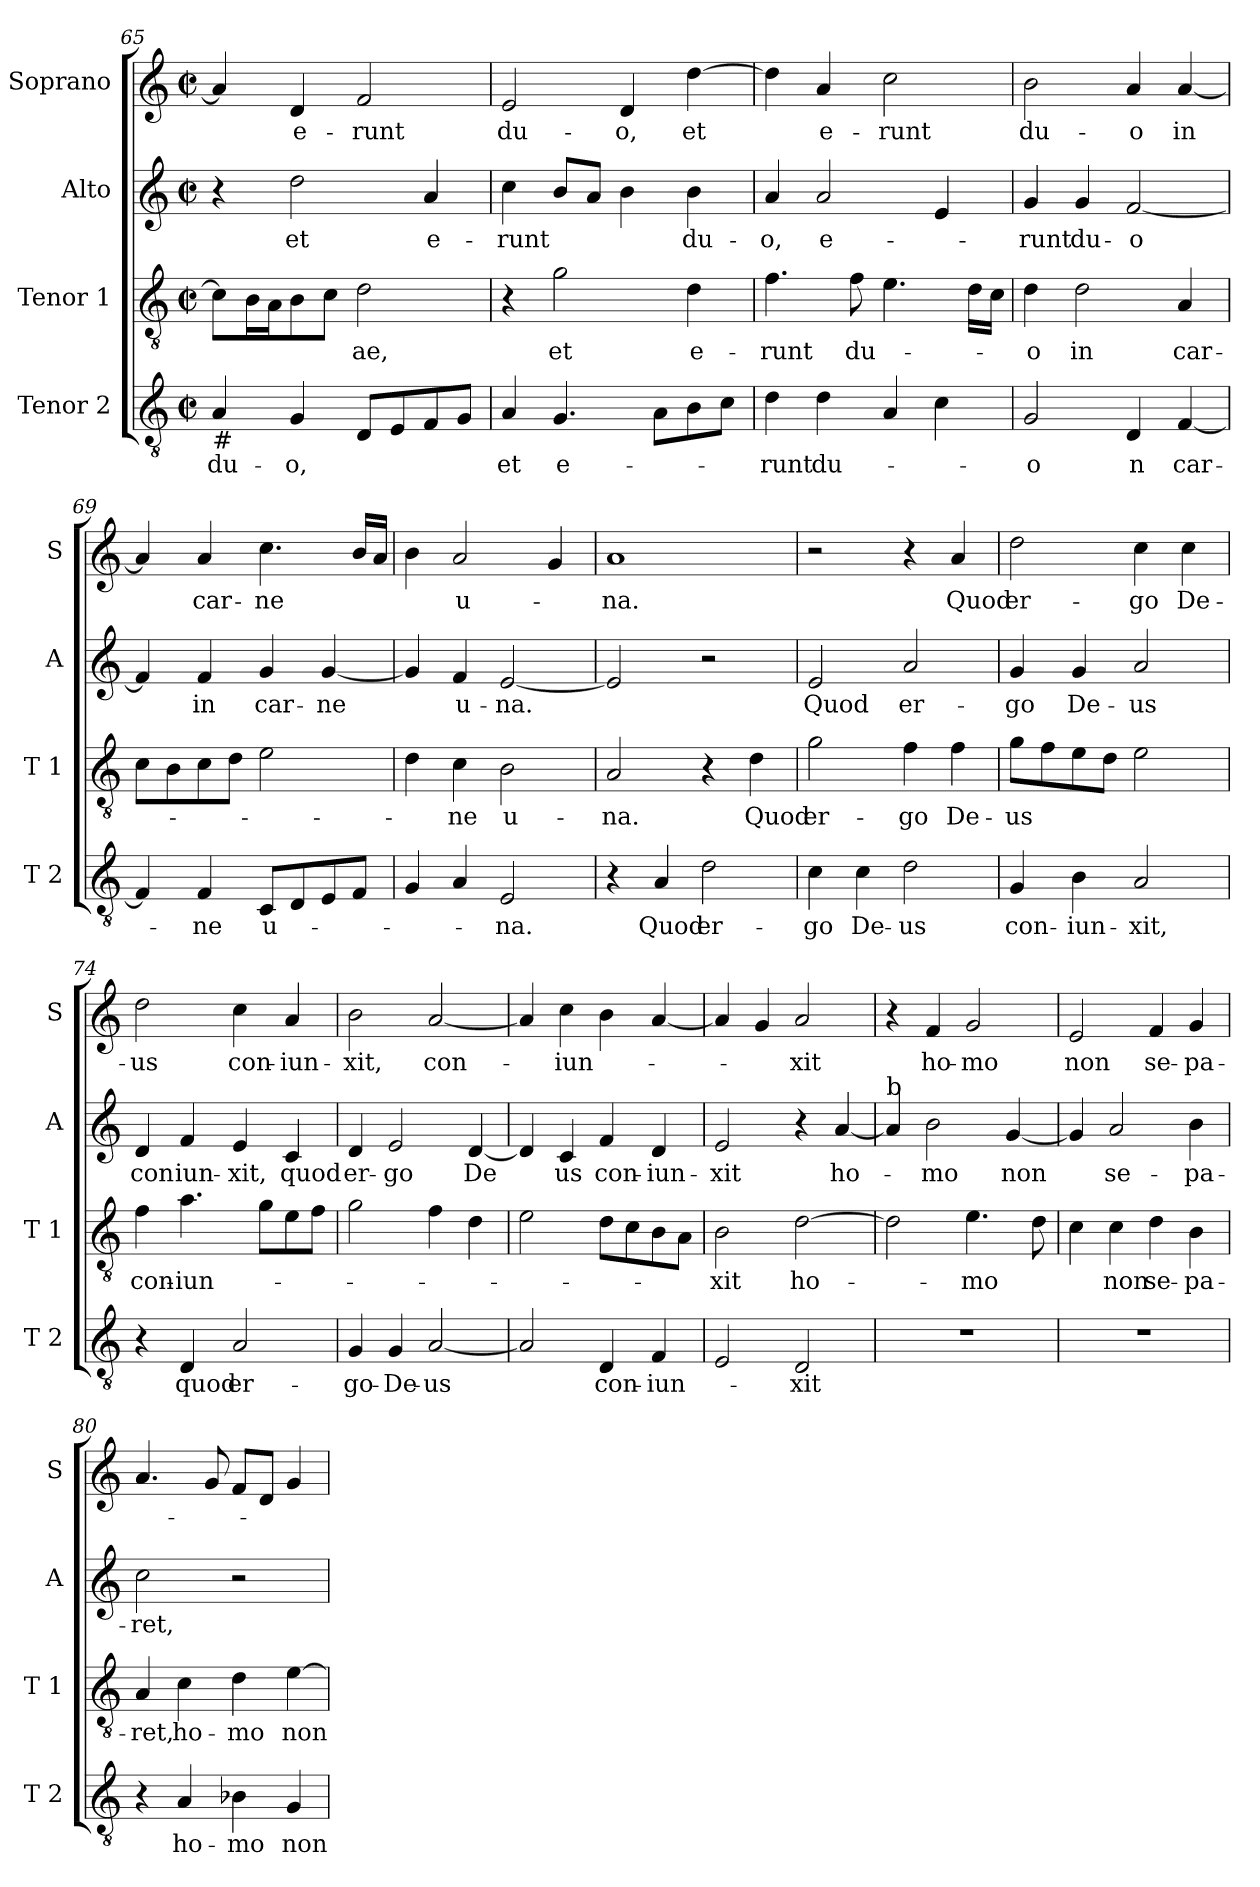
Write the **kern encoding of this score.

**kern	**text	**kern	**text	**kern	**text	**kern	**text
*part4	*part4	*part3	*part3	*part2	*part2	*part1	*part1
*staff4	*staff4	*staff3	*staff3	*staff2	*staff2	*staff1	*staff1
*I"Tenor 2	*	*I"Tenor 1	*	*I"Alto	*	*I"Soprano	*
*I'T 2	*	*I'T 1	*	*I'A	*	*I'S	*
*clefGv2	*	*clefGv2	*	*clefG2	*	*clefG2	*
*k[]	*	*k[]	*	*k[]	*	*k[]	*
*C:	*	*C:	*	*C:	*	*C:	*
*M2/2	*	*M2/2	*	*M2/2	*	*M2/2	*
*met(c|)	*	*met(c|)	*	*met(c|)	*	*met(c|)	*
=65	=65	=65	=65	=65	=65	=65	=65
!LO:TX:b:t=#	!	!	!	!	!	!	!
4A/	du-	8c\L]	.	4r	.	4a/]	.
.	.	16B\L	.	.	.	.	.
.	.	16A\J	.	.	.	.	.
4G/	-o,	8B\	.	2dd\	et	4d/	e-
.	.	8c\J	.	.	.	.	.
8D/L	.	2d\	-ae,	.	.	2f/	-runt
8E/	.	.	.	.	.	.	.
8F/	.	.	.	4a/	e-	.	.
8G/J	.	.	.	.	.	.	.
!!LO:LB:g=z
=66	=66	=66	=66	=66	=66	=66	=66
4A/	et	4r	.	4cc\	-runt	2e/	du-
4.G/	e-	2g\	et	8b/L	.	.	.
.	.	.	.	8a/J	.	.	.
.	.	.	.	4b\	.	4d/	-o,
8A\L	.	.	.	.	.	.	.
8B\	.	4d\	e-	4b\	du-	[4dd\	et
8c\J	.	.	.	.	.	.	.
=67	=67	=67	=67	=67	=67	=67	=67
4d\	-runt	4.f\	-runt	4a/	-o,	4dd\]	.
4d\	du-	.	.	2a/	e-	4a/	e-
.	.	8f\	du-	.	.	.	.
4A/	.	4.e\	.	.	.	2cc\	-runt
4c\	.	.	.	4e/	.	.	.
.	.	16d\LL	.	.	.	.	.
.	.	16c\JJ	.	.	.	.	.
=68	=68	=68	=68	=68	=68	=68	=68
2G/	-o	4d\	-o	4g/	-runt	2b\	du-
.	.	2d\	in	4g/	du-	.	.
4D/	n	.	.	[2f/	-o	4a/	-o
[4F/	car-	4A/	car-	.	.	[4a/	in
=69	=69	=69	=69	=69	=69	=69	=69
4F/]	.	8c\L	.	4f/]	.	4a/]	.
.	.	8B\	.	.	.	.	.
4F/	-ne	8c\	.	4f/	in	4a/	car-
.	.	8d\J	.	.	.	.	.
8C/L	u-	2e\	.	4g/	car-	4.cc\	-ne
8D/	.	.	.	.	.	.	.
8E/	.	.	.	[4g/	-ne	.	.
8F/J	.	.	.	.	.	16b/LL	.
.	.	.	.	.	.	16a/JJ	.
=70	=70	=70	=70	=70	=70	=70	=70
4G/	.	4d\	.	4g/]	.	4b\	.
4A/	.	4c\	-ne	4f/	u-	2a/	u-
2E/	-na.	2B\	u-	[2e/	-na.	.	.
.	.	.	.	.	.	4g/	.
=71	=71	=71	=71	=71	=71	=71	=71
4r	.	2A/	-na.	2e/]	.	1a	-na.
4A/	Quod	.	.	.	.	.	.
2d\	er-	4r	.	2r	.	.	.
.	.	4d\	Quod	.	.	.	.
!!LO:PB:g=z
=72	=72	=72	=72	=72	=72	=72	=72
4c\	-go	2g\	er-	2e/	Quod	2r	.
4c\	De-	.	.	.	.	.	.
2d\	-us	4f\	-go	2a/	er-	4r	.
.	.	4f\	De-	.	.	4a/	Quod
=73	=73	=73	=73	=73	=73	=73	=73
4G/	con-	8g\L	-us	4g/	-go	2dd\	er-
.	.	8f\	.	.	.	.	.
4B\	-iun-	8e\	.	4g/	De-	.	.
.	.	8d\J	.	.	.	.	.
2A/	-xit,	2e\	.	2a/	-us	4cc\	-go
.	.	.	.	.	.	4cc\	De-
=74	=74	=74	=74	=74	=74	=74	=74
4r	.	4f\	con-	4d/	con	2dd\	-us
4D/	quod	4.a\	-iun-	4f/	iun-	.	.
2A/	er-	.	.	4e/	-xit,	4cc\	con-
.	.	8g\L	.	.	.	.	.
.	.	8e\	.	4c/	quod	4a/	-iun-
.	.	8f\J	.	.	.	.	.
=75	=75	=75	=75	=75	=75	=75	=75
4G/	-go-	2g\	.	4d/	er-	2b\	-xit,
4G/	-De-	.	.	2e/	-go	.	.
[2A/	-us	4f\	.	.	.	[2a/	con-
.	.	4d\	.	[4d/	De	.	.
=76	=76	=76	=76	=76	=76	=76	=76
2A/]	.	2e\	.	4d/]	.	4a/]	.
.	.	.	.	4c/	us	4cc\	-iun-
4D/	con-	8d\L	.	4f/	con-	4b\	.
.	.	8c\	.	.	.	.	.
4F/	-iun-	8B\	.	4d/	-iun-	[4a/	.
.	.	8A\J	.	.	.	.	.
=77	=77	=77	=77	=77	=77	=77	=77
2E/	.	2B\	-xit	2e/	-xit	4a/]	.
.	.	.	.	.	.	4g/	.
2D/	-xit	[2d\	ho-	4r	.	2a/	-xit
.	.	.	.	[4a/	ho-	.	.
=78	=78	=78	=78	=78	=78	=78	=78
!	!	!	!	!LO:TX:a:t=b	!	!	!
1r	.	2d\]	.	4a/]	.	4r	.
.	.	.	.	2b\	-mo	4f/	ho-
.	.	4.e\	-mo	.	.	2g/	-mo
.	.	.	.	[4g/	non	.	.
.	.	8d\	.	.	.	.	.
!!LO:LB:g=z
=79	=79	=79	=79	=79	=79	=79	=79
1r	.	4c\	.	4g/]	.	2e/	non
.	.	4c\	non	2a/	se-	.	.
.	.	4d\	se-	.	.	4f/	se-
.	.	4B\	-pa-	4b\	-pa-	4g/	-pa-
=80	=80	=80	=80	=80	=80	=80	=80
4r	.	4A/	-ret,	2cc\	-ret,	4.a/	.
4A/	ho-	4c\	ho-	.	.	.	.
.	.	.	.	.	.	8g/	.
4B-X\	-mo	4d\	-mo	2r	.	8f/L	.
.	.	.	.	.	.	8d/J	.
4G/	non	[4e\	non	.	.	4g/	.
=	=	=	=	=	=	=	=
*-	*-	*-	*-	*-	*-	*-	*-
